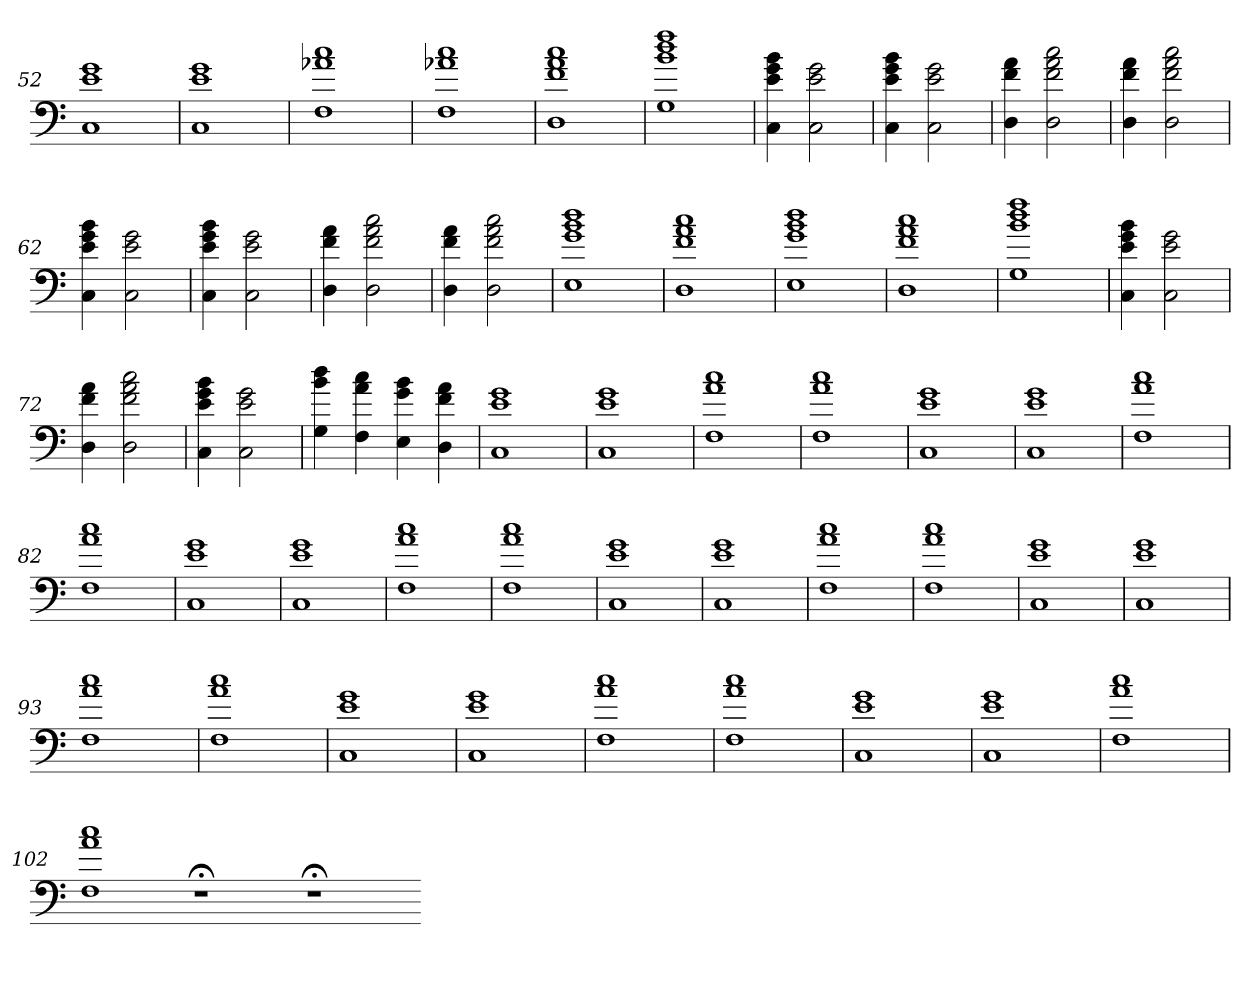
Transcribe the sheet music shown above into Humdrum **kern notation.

**kern
*part1
*staff1
=52
1C 1e 1g
=53
1C 1e 1g
=54
1F 1a-X 1cc
=55
1F 1a-X 1cc
=56
1D 1f 1a 1cc
=57
1G 1b 1dd 1ff
=58
4C 4e 4g 4b
2C 2e 2g
=59
4C 4e 4g 4b
2C 2e 2g
=60
4D 4f 4a
2D 2f 2a 2cc
=61
4D 4f 4a
2D 2f 2a 2cc
=62
4C 4e 4g 4b
2C 2e 2g
=63
4C 4e 4g 4b
2C 2e 2g
=64
4D 4f 4a
2D 2f 2a 2cc
=65
4D 4f 4a
2D 2f 2a 2cc
=66
1E 1g 1b 1dd
=67
1D 1f 1a 1cc
=68
1E 1g 1b 1dd
=69
1D 1f 1a 1cc
=70
1G 1b 1dd 1ff
=71
4C 4e 4g 4b
2C 2e 2g
=72
4D 4f 4a
2D 2f 2a 2cc
=73
4C 4e 4g 4b
2C 2e 2g
=74
4G 4b 4dd
4F 4a 4cc
4E 4g 4b
4D 4f 4a
=75
1C 1e 1g
=76
1C 1e 1g
=77
1F 1a 1cc
=78
1F 1a 1cc
=79
1C 1e 1g
=80
1C 1e 1g
=81
1F 1a 1cc
=82
1F 1a 1cc
=83
1C 1e 1g
=84
1C 1e 1g
=85
1F 1a 1cc
=86
1F 1a 1cc
=87
1C 1e 1g
=88
1C 1e 1g
=89
1F 1a 1cc
=90
1F 1a 1cc
=91
1C 1e 1g
=92
1C 1e 1g
=93
1F 1a 1cc
=94
1F 1a 1cc
=95
1C 1e 1g
=96
1C 1e 1g
=97
1F 1a 1cc
=98
1F 1a 1cc
=99
1C 1e 1g
=100
1C 1e 1g
=101
1F 1a 1cc
=102
1F 1a 1cc
1r;<
1r;<
=-
*-
